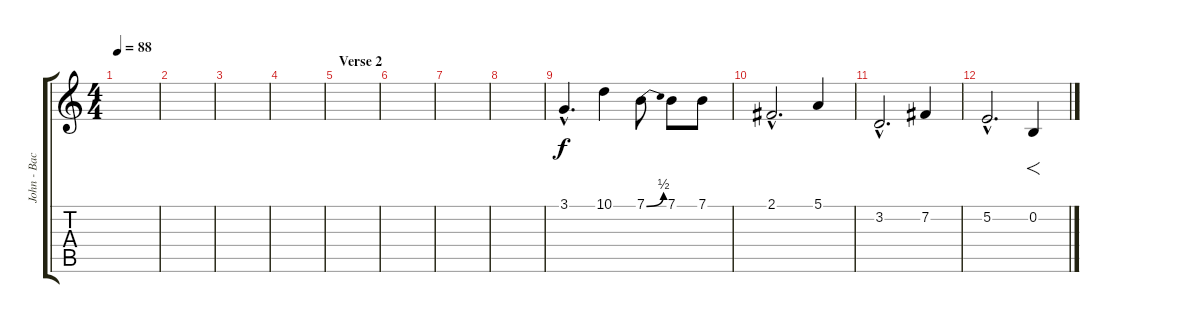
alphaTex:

\track ("John - Backing vocals" "John - Bac") {instrument choiraahs}
\staff {score tabs}
\tuning (E4 B3 G3 D3 A2 E2) {hide}
\ts (4 4)
\tempo 88
\clef g2
\ks c
|
|
|
|
\section ("" "Verse 2")
|
|
|
|
3.1{hac}.4{d} 10.1.4 7.1{be (bend 0 0 60 2)}.8 7.1.8 7.1.8 |
2.1{hac}.2{d} 5.1.4 |
3.2{hac}.2{d} 7.2.4 |
5.2{hac}.2{d} 0.2.4{f}
